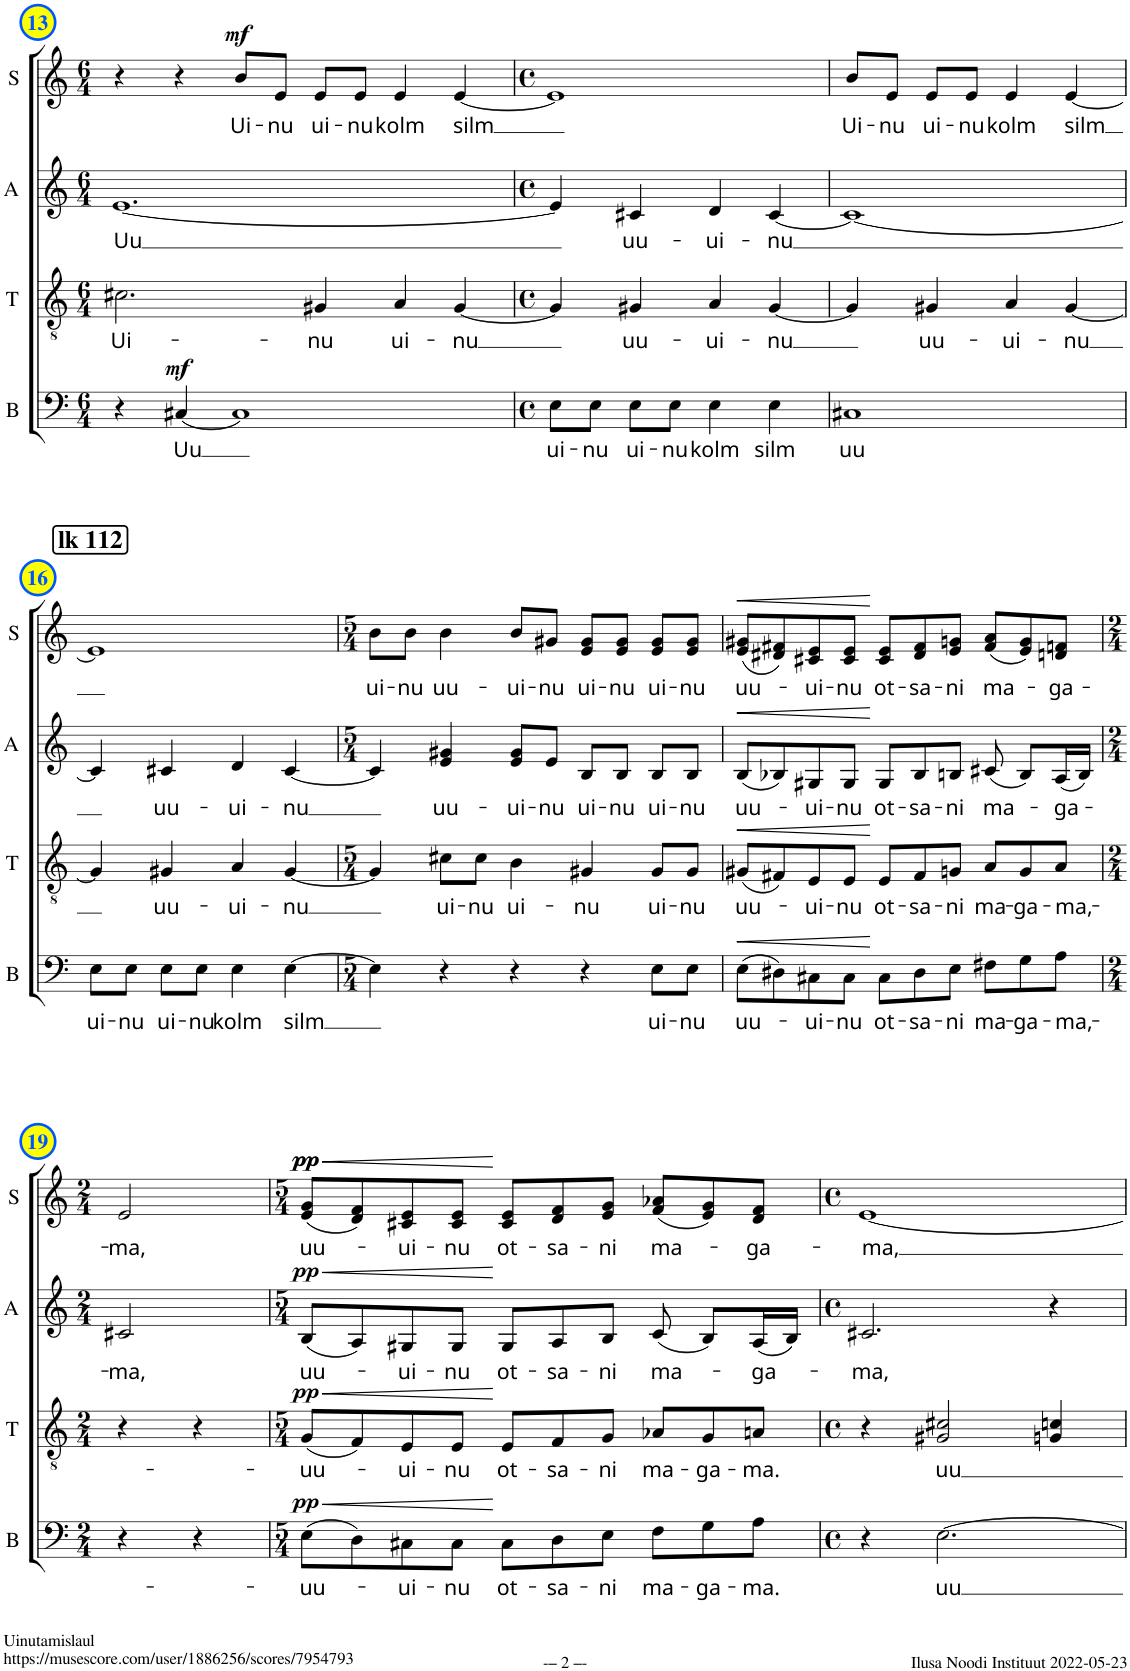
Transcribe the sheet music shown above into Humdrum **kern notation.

**kern	**text	**dynam	**kern	**text	**dynam	**kern	**text	**dynam	**kern	**text	**dynam
*part4	*part4	*part4	*part3	*part3	*part3	*part2	*part2	*part2	*part1	*part1	*part1
*staff4	*staff4	*staff4	*staff3	*staff3	*staff3	*staff2	*staff2	*staff2	*staff1	*staff1	*staff1
*I"B	*	*	*I"T	*	*	*I"A	*	*	*I"S	*	*
*I'B	*	*	*I'T	*	*	*I'A	*	*	*I'S	*	*
!!LO:PB:g=z
*clefF4	*	*	*clefGv2	*	*	*clefG2	*	*	*clefG2	*	*
*	*	*	*	*	*	*Trd1c2	*	*	*	*	*
*k[]	*	*	*k[]	*	*	*k[]	*	*	*k[]	*	*
*M6/4	*	*	*M6/4	*	*	*M6/4	*	*	*M6/4	*	*
=13	=13	=13	=13	=13	=13	=13	=13	=13	=13	=13	=13
!	!	!	!	!LO:LY:b	!	!	!LO:LY:b	!	!	!	!
4r	.	.	2.c#X\	Ui-	.	[1.e	Uu	.	4r	.	.
!	!LO:LY:b	!LO:DY:a	!	!	!	!	!	!	!	!	!
[4C#X/	Uu	mf	.	.	.	.	.	.	4r	.	.
!	!	!	!	!	!	!	!	!	!	!LO:LY:b	!LO:DY:a
1C#]	.	.	.	.	.	.	.	.	8b/L	Ui-	mf
!	!	!	!	!	!	!	!	!	!	!LO:LY:b	!
.	.	.	.	.	.	.	.	.	8e/J	-nu	.
!	!	!	!	!LO:LY:b	!	!	!	!	!	!LO:LY:b	!
.	.	.	4G#X/	-nu	.	.	.	.	8e/L	ui-	.
!	!	!	!	!	!	!	!	!	!	!LO:LY:b	!
.	.	.	.	.	.	.	.	.	8e/J	-nu	.
!	!	!	!	!LO:LY:b	!	!	!	!	!	!LO:LY:b	!
.	.	.	4A/	ui-	.	.	.	.	4e/	kolm	.
!	!	!	!	!LO:LY:b	!	!	!	!	!	!LO:LY:b	!
.	.	.	[4G#/	-nu	.	.	.	.	[4e/	silm	.
=14	=14	=14	=14	=14	=14	=14	=14	=14	=14	=14	=14
*M4/4	*	*	*M4/4	*	*	*M4/4	*	*	*M4/4	*	*
*met(c)	*	*	*met(c)	*	*	*met(c)	*	*	*met(c)	*	*
!	!LO:LY:b	!	!	!	!	!	!	!	!	!	!
8E\L	ui-	.	4G#/]	.	.	4e/]	.	.	1e]	.	.
!	!LO:LY:b	!	!	!	!	!	!	!	!	!	!
8E\J	-nu	.	.	.	.	.	.	.	.	.	.
!	!LO:LY:b	!	!	!LO:LY:b	!	!	!LO:LY:b	!	!	!	!
8E\L	ui-	.	4G#X/	uu-	.	4c#X/	uu-	.	.	.	.
!	!LO:LY:b	!	!	!	!	!	!	!	!	!	!
8E\J	-nu	.	.	.	.	.	.	.	.	.	.
!	!LO:LY:b	!	!	!LO:LY:b	!	!	!LO:LY:b	!	!	!	!
4E\	kolm	.	4A/	-ui-	.	4d/	-ui-	.	.	.	.
!	!LO:LY:b	!	!	!LO:LY:b	!	!	!LO:LY:b	!	!	!	!
4E\	silm	.	[4G#/	-nu	.	[4c#/	-nu	.	.	.	.
=15	=15	=15	=15	=15	=15	=15	=15	=15	=15	=15	=15
!	!LO:LY:b	!	!	!	!	!	!	!	!	!LO:LY:b	!
1C#X	uu	.	4G#/]	.	.	1c#_	.	.	8b/L	Ui-	.
!	!	!	!	!	!	!	!	!	!	!LO:LY:b	!
.	.	.	.	.	.	.	.	.	8e/J	-nu	.
!	!	!	!	!LO:LY:b	!	!	!	!	!	!LO:LY:b	!
.	.	.	4G#X/	uu-	.	.	.	.	8e/L	ui-	.
!	!	!	!	!	!	!	!	!	!	!LO:LY:b	!
.	.	.	.	.	.	.	.	.	8e/J	-nu	.
!	!	!	!	!LO:LY:b	!	!	!	!	!	!LO:LY:b	!
.	.	.	4A/	-ui-	.	.	.	.	4e/	kolm	.
!	!	!	!	!LO:LY:b	!	!	!	!	!	!LO:LY:b	!
.	.	.	[4G#/	-nu	.	.	.	.	[4e/	silm	.
!!LO:LB:g=z
!!LO:REH:place=s1:a:B:cj:fs=14:t=lk 112
=16	=16	=16	=16	=16	=16	=16	=16	=16	=16	=16	=16
!	!LO:LY:b	!	!	!	!	!	!	!	!	!	!
8E\L	ui-	.	4G#/]	.	.	4c#/]	.	.	1e]	.	.
!	!LO:LY:b	!	!	!	!	!	!	!	!	!	!
8E\J	-nu	.	.	.	.	.	.	.	.	.	.
!	!LO:LY:b	!	!	!LO:LY:b	!	!	!LO:LY:b	!	!	!	!
8E\L	ui-	.	4G#X/	uu-	.	4c#X/	uu-	.	.	.	.
!	!LO:LY:b	!	!	!	!	!	!	!	!	!	!
8E\J	-nu	.	.	.	.	.	.	.	.	.	.
!	!LO:LY:b	!	!	!LO:LY:b	!	!	!LO:LY:b	!	!	!	!
4E\	kolm	.	4A/	-ui-	.	4d/	-ui-	.	.	.	.
!	!LO:LY:b	!	!	!LO:LY:b	!	!	!LO:LY:b	!	!	!	!
[4E\	silm	.	[4G#/	-nu	.	[4c#/	-nu	.	.	.	.
=17	=17	=17	=17	=17	=17	=17	=17	=17	=17	=17	=17
*M5/4	*	*	*M5/4	*	*	*M5/4	*	*	*M5/4	*	*
!	!	!	!	!	!	!	!	!	!	!LO:LY:b	!
4E\]	.	.	4G#/]	.	.	4c#/]	.	.	8b\L	ui-	.
!	!	!	!	!	!	!	!	!	!	!LO:LY:b	!
.	.	.	.	.	.	.	.	.	8b\J	-nu	.
!	!	!	!	!LO:LY:b	!	!	!LO:LY:b	!	!	!LO:LY:b	!
4r	.	.	8c#X\L	ui-	.	4e/ 4g#X/	uu-	.	4b\	uu-	.
!	!	!	!	!LO:LY:b	!	!	!	!	!	!	!
.	.	.	8c#\J	-nu	.	.	.	.	.	.	.
!	!	!	!	!LO:LY:b	!	!	!LO:LY:b	!	!	!LO:LY:b	!
4r	.	.	4B\	ui-	.	8e/ 8g#/L	-ui-	.	8b/L	-ui-	.
!	!	!	!	!	!	!	!LO:LY:b	!	!	!LO:LY:b	!
.	.	.	.	.	.	8e/J	-nu	.	8g#X/J	-nu	.
!	!	!	!	!LO:LY:b	!	!	!LO:LY:b	!	!	!LO:LY:b	!
4r	.	.	4G#X/	-nu	.	8B/L	ui-	.	8e/ 8g#/L	ui-	.
!	!	!	!	!	!	!	!LO:LY:b	!	!	!LO:LY:b	!
.	.	.	.	.	.	8B/J	-nu	.	8e/ 8g#/J	-nu	.
!	!LO:LY:b	!	!	!LO:LY:b	!	!	!LO:LY:b	!	!	!LO:LY:b	!
8E\L	ui-	.	8G#/L	ui-	.	8B/L	ui-	.	8e/ 8g#/L	ui-	.
!	!LO:LY:b	!	!	!LO:LY:b	!	!	!LO:LY:b	!	!	!LO:LY:b	!
8E\J	-nu	.	8G#/J	-nu	.	8B/J	-nu	.	8e/ 8g#/J	-nu	.
=18	=18	=18	=18	=18	=18	=18	=18	=18	=18	=18	=18
!	!LO:LY:b	!LO:HP:b	!	!LO:LY:b	!LO:HP:b	!	!LO:LY:b	!LO:HP:b	!	!LO:LY:b	!LO:HP:b
(8E\L	uu-	<	(8G#X/L	uu-	<	(8B/L	uu-	<	(8e/ 8g#X/L	uu-	<
8D#X\)	.	.	8F#X/)	.	.	8B-X/)	.	.	8d#X/ 8f#X/)	.	.
!	!LO:LY:b	!	!	!LO:LY:b	!	!	!LO:LY:b	!	!	!LO:LY:b	!
8C#X\	-ui-	.	8E/	-ui-	.	8G#X/	-ui-	.	8c#X/ 8e/	-ui-	.
!	!LO:LY:b	!	!	!LO:LY:b	!	!	!LO:LY:b	!	!	!LO:LY:b	!
8C#\J	-nu	.	8E/J	-nu	.	8G#/J	-nu	.	8c#/ 8e/J	-nu	.
!	!LO:LY:b	!	!	!LO:LY:b	!	!	!LO:LY:b	!	!	!LO:LY:b	!
8C#\L	ot-	[	8E/L	ot-	[	8G#/L	ot-	[	8c#/ 8e/L	ot-	[
!	!LO:LY:b	!	!	!LO:LY:b	!	!	!LO:LY:b	!	!	!LO:LY:b	!
8D#\	-sa-	.	8F#/	-sa-	.	8B-/	-sa-	.	8d#/ 8f#/	-sa-	.
!	!LO:LY:b	!	!	!LO:LY:b	!	!	!LO:LY:b	!	!	!LO:LY:b	!
8E\J	-ni	.	8Gn/J	-ni	.	8Bn/J	-ni	.	8e/ 8gn/J	-ni	.
!	!LO:LY:b	!	!	!LO:LY:b	!	!	!LO:LY:b	!	!	!LO:LY:b	!
8F#X\L	ma-	.	8A/L	ma-	.	(8c#X/	ma-	.	(8f#/ 8a/L	ma-	.
!	!LO:LY:b	!	!	!LO:LY:b	!	!	!	!	!	!	!
8G\	-ga-	.	8G/	-ga-	.	8B/L)	.	.	8e/ 8g/)	.	.
!	!LO:LY:b	!	!	!LO:LY:b	!	!	!LO:LY:b	!	!	!LO:LY:b	!
8A\J	-ma,-	.	8A/J	-ma,-	.	(16A/L	-ga-	.	8dn/ 8fn/J	-ga-	.
.	.	.	.	.	.	16B/JJ)	.	.	.	.	.
!!LO:LB:g=z
=19	=19	=19	=19	=19	=19	=19	=19	=19	=19	=19	=19
*M2/4	*	*	*M2/4	*	*	*M2/4	*	*	*M2/4	*	*
!	!	!	!	!	!	!	!LO:LY:b	!	!	!LO:LY:b	!
4r	.	.	4r	.	.	2c#X/	-ma,	.	2e/	-ma,	.
4r	.	.	4r	.	.	.	.	.	.	.	.
=20	=20	=20	=20	=20	=20	=20	=20	=20	=20	=20	=20
*M5/4	*	*	*M5/4	*	*	*M5/4	*	*	*M5/4	*	*
!	!LO:LY:b	!LO:HP:b	!	!LO:LY:b	!LO:HP:b	!	!LO:LY:b	!LO:HP:b	!	!LO:LY:b	!LO:HP:b
!	!	!LO:DY:n=1:a	!	!	!LO:DY:n=1:a	!	!	!LO:DY:n=1:a	!	!	!LO:DY:n=1:a
!	!	!	!	!	!	!	!	!	!	!	!LO:DY:n=2:a
(8E\L	uu-	< pp	(8G/L	uu-	< pp	(8B/L	uu-	< pp	(8e/ 8g/L	uu-	< pp pp
8D\)	.	.	8F/)	.	.	8A/)	.	.	8d/ 8f/)	.	.
!	!LO:LY:b	!	!	!LO:LY:b	!	!	!LO:LY:b	!	!	!LO:LY:b	!
8C#X\	-ui-	.	8E/	-ui-	.	8G#X/	-ui-	.	8c#X/ 8e/	-ui-	.
!	!LO:LY:b	!	!	!LO:LY:b	!	!	!LO:LY:b	!	!	!LO:LY:b	!
8C#\J	-nu	.	8E/J	-nu	.	8G#/J	-nu	.	8c#/ 8e/J	-nu	.
!	!LO:LY:b	!	!	!LO:LY:b	!	!	!LO:LY:b	!	!	!LO:LY:b	!
8C#\L	ot-	[	8E/L	ot-	[	8G#/L	ot-	[	8c#/ 8e/L	ot-	[
!	!LO:LY:b	!	!	!LO:LY:b	!	!	!LO:LY:b	!	!	!LO:LY:b	!
8D\	-sa-	.	8F/	-sa-	.	8A/	-sa-	.	8d/ 8f/	-sa-	.
!	!LO:LY:b	!	!	!LO:LY:b	!	!	!LO:LY:b	!	!	!LO:LY:b	!
8E\J	-ni	.	8G/J	-ni	.	8B/J	-ni	.	8e/ 8g/J	-ni	.
!	!LO:LY:b	!	!	!LO:LY:b	!	!	!LO:LY:b	!	!	!LO:LY:b	!
8F\L	ma-	.	8A-X/L	ma-	.	(8c/	ma-	.	(8f/ 8a-X/L	ma-	.
!	!LO:LY:b	!	!	!LO:LY:b	!	!	!	!	!	!	!
8G\	-ga-	.	8G/	-ga-	.	8B/L)	.	.	8e/ 8g/)	.	.
!	!LO:LY:b	!	!	!LO:LY:b	!	!	!LO:LY:b	!	!	!LO:LY:b	!
8A\J	-ma.	.	8An/J	-ma.	.	(16A/L	-ga-	.	8d/ 8f/J	-ga-	.
.	.	.	.	.	.	16B/JJ)	.	.	.	.	.
=21	=21	=21	=21	=21	=21	=21	=21	=21	=21	=21	=21
*M4/4	*	*	*M4/4	*	*	*M4/4	*	*	*M4/4	*	*
*met(c)	*	*	*met(c)	*	*	*met(c)	*	*	*met(c)	*	*
!	!	!	!	!	!	!	!LO:LY:b	!	!	!LO:LY:b	!
4r	.	.	4r	.	.	2.c#X/	-ma,	.	[1e	-ma,	.
!	!LO:LY:b	!	!	!LO:LY:b	!	!	!	!	!	!	!
[2.E\	uu	.	2G#X/ 2c#X/	uu	.	.	.	.	.	.	.
.	.	.	4Gn/ 4cn/	.	.	4r	.	.	.	.	.
=	=	=	=	=	=	=	=	=	=	=	=
*-	*-	*-	*-	*-	*-	*-	*-	*-	*-	*-	*-
